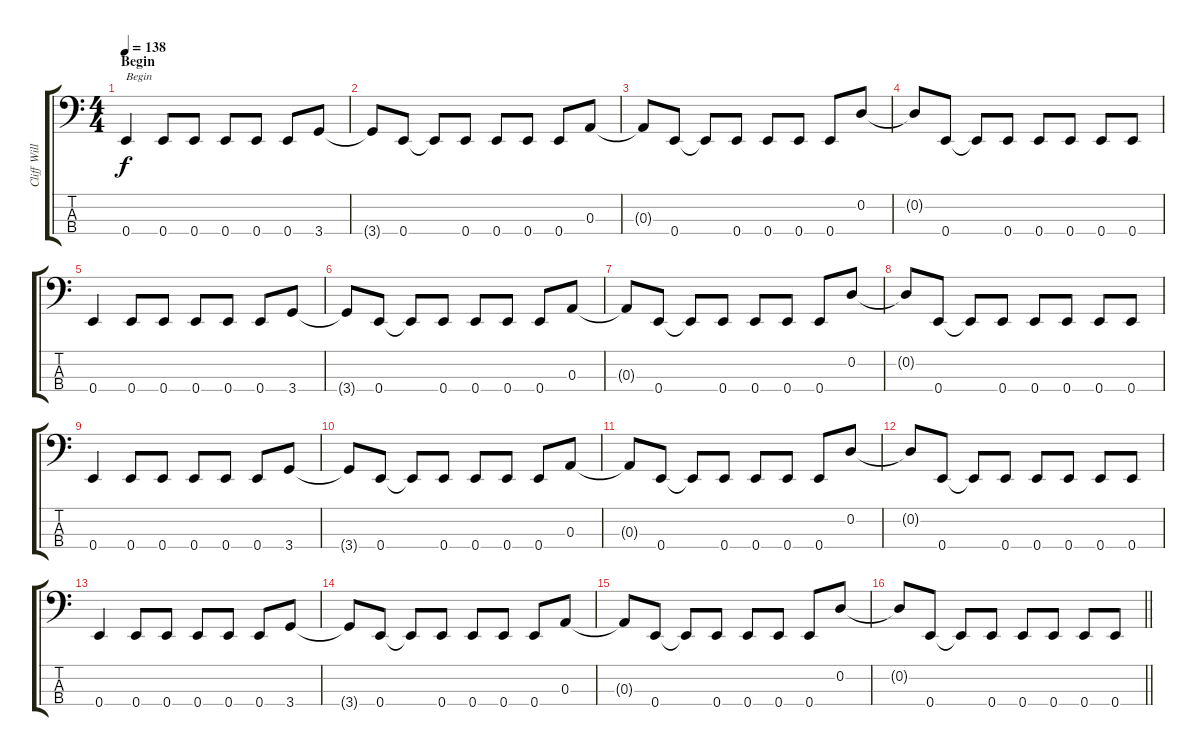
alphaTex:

\track ("Cliff Williams" "Cliff Will") {instrument electricbasspick}
\staff {score tabs}
\tuning (G2 D2 A1 E1) {hide}
\ts (4 4)
\section ("" "Begin")
\tempo 138
\clef f4
\ks c
0.4.4{txt "Begin" dy f instrument electricbasspick} 0.4.8 0.4.8 0.4.8 0.4.8 0.4.8 3.4.8 |
3.4{t}.8 0.4.8 0.4{t}.8 0.4.8 0.4.8 0.4.8 0.4.8 0.3.8 |
0.3{t}.8 0.4.8 0.4{t}.8 0.4.8 0.4.8 0.4.8 0.4.8 0.2.8 |
0.2{t}.8 0.4.8 0.4{t}.8 0.4.8 0.4.8 0.4.8 0.4.8 0.4.8 |
0.4.4 0.4.8 0.4.8 0.4.8 0.4.8 0.4.8 3.4.8 |
3.4{t}.8 0.4.8 0.4{t}.8 0.4.8 0.4.8 0.4.8 0.4.8 0.3.8 |
0.3{t}.8 0.4.8 0.4{t}.8 0.4.8 0.4.8 0.4.8 0.4.8 0.2.8 |
0.2{t}.8 0.4.8 0.4{t}.8 0.4.8 0.4.8 0.4.8 0.4.8 0.4.8 |
0.4.4 0.4.8 0.4.8 0.4.8 0.4.8 0.4.8 3.4.8 |
3.4{t}.8 0.4.8 0.4{t}.8 0.4.8 0.4.8 0.4.8 0.4.8 0.3.8 |
0.3{t}.8 0.4.8 0.4{t}.8 0.4.8 0.4.8 0.4.8 0.4.8 0.2.8 |
0.2{t}.8 0.4.8 0.4{t}.8 0.4.8 0.4.8 0.4.8 0.4.8 0.4.8 |
0.4.4 0.4.8 0.4.8 0.4.8 0.4.8 0.4.8 3.4.8 |
3.4{t}.8 0.4.8 0.4{t}.8 0.4.8 0.4.8 0.4.8 0.4.8 0.3.8 |
0.3{t}.8 0.4.8 0.4{t}.8 0.4.8 0.4.8 0.4.8 0.4.8 0.2.8 |
\barLineRight lightlight
0.2{t}.8 0.4.8 0.4{t}.8 0.4.8 0.4.8 0.4.8 0.4.8 0.4.8
